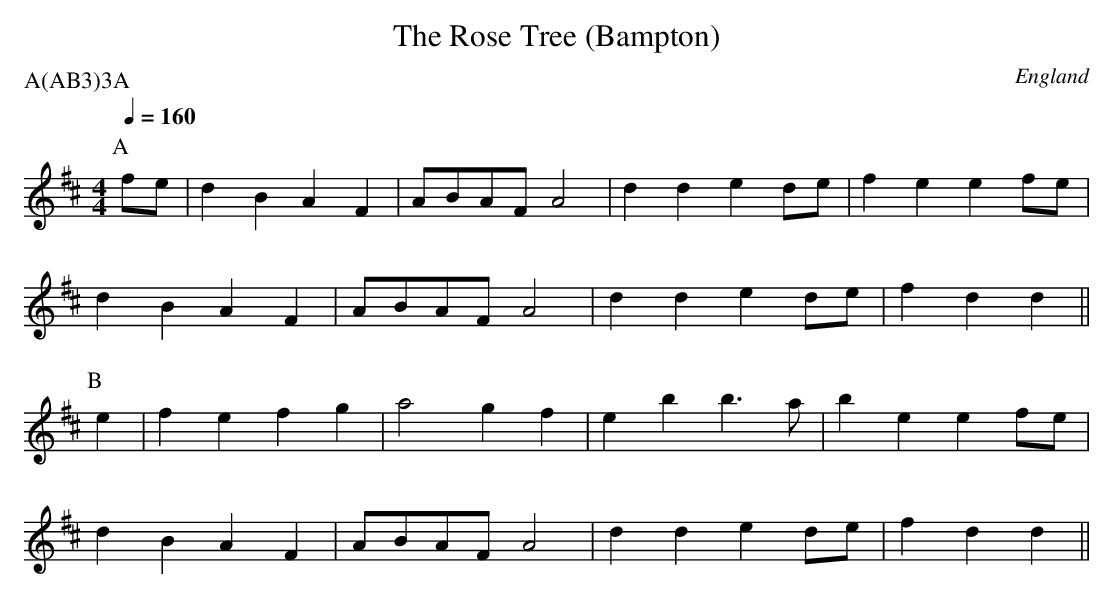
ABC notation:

X:1
T:The Rose Tree (Bampton)
O:England
L:1/8
M:4/4
P:A(AB3)3A
Q:1/4=160
K:D major
P:A
fe | d2 B2 A2 F2 | ABAF A4 | d2 d2 e2 de | f2 e2 e2 fe |
d2 B2 A2 F2 | ABAF A4 |d2 d2 e2 de| f2 d2 d2 ||
P:B
e2 | f2 e2 f2 g2 |a4 g2 f2 | e2 b2 b2>a2 | b2 e2 e2 fe |
d2 B2 A2 F2 | ABAF A4| d2 d2 e2 de | f2 d2 d2 ||
